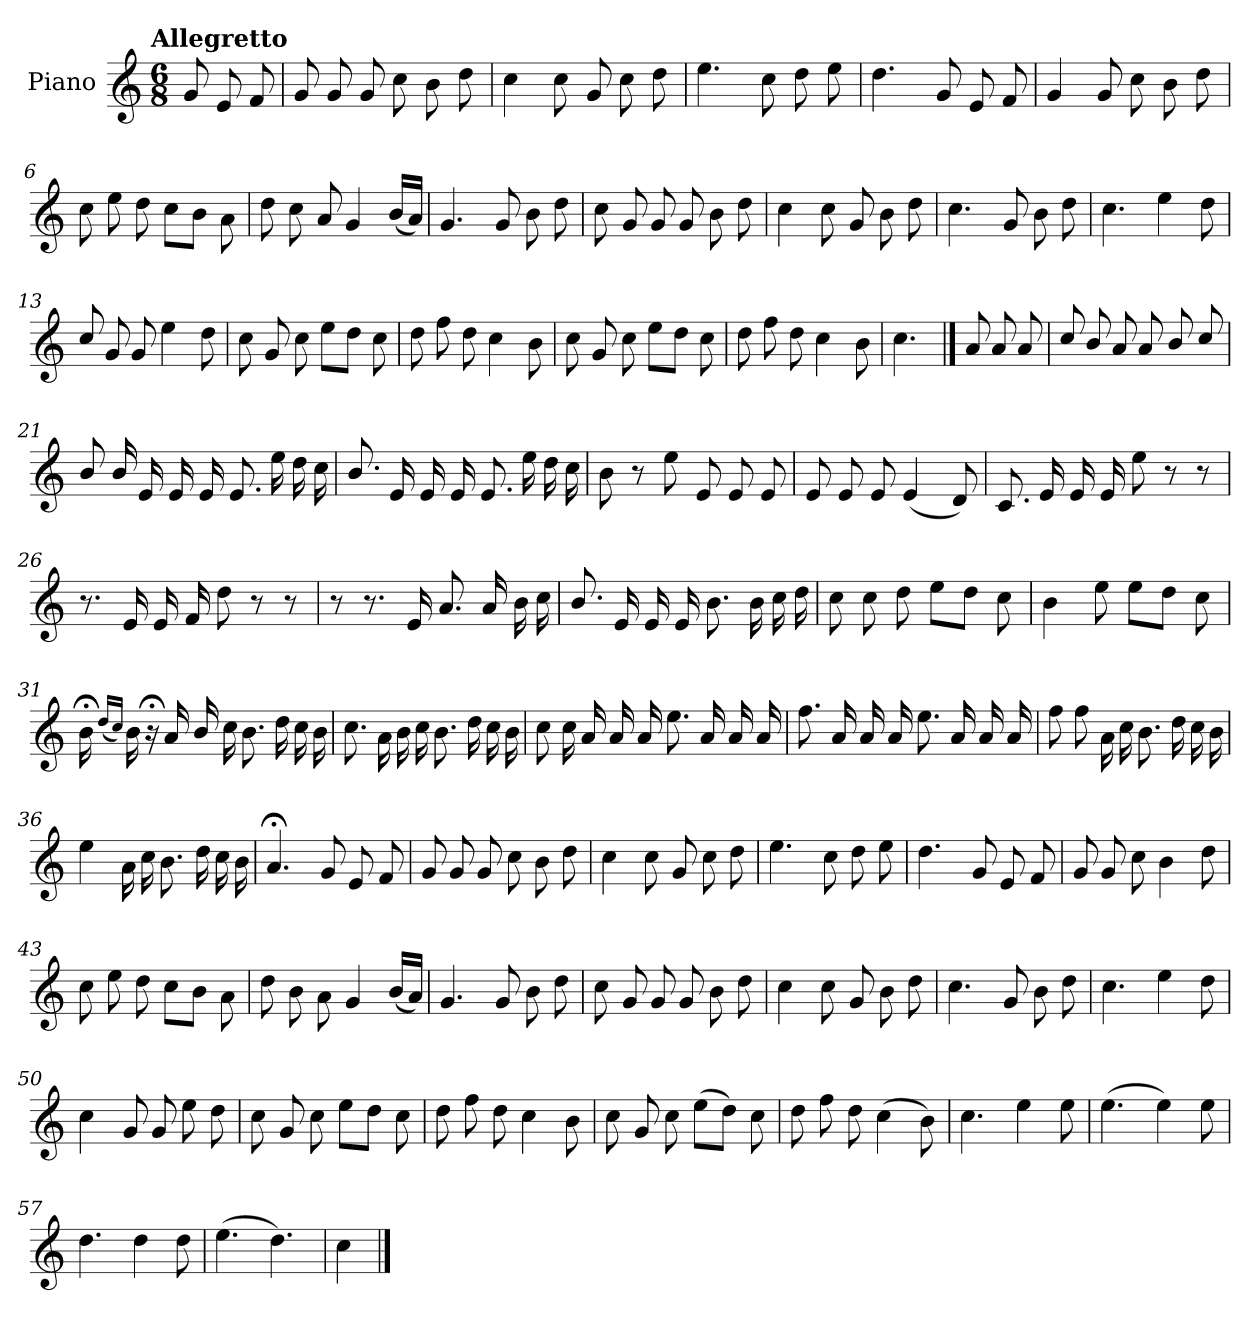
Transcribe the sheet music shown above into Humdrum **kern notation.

**kern
*part1
*staff1
*I"Piano
*I'Pno.
*clefG2
*k[]
!!LO:TX:omd:t=Allegretto
*M6/8
*MM116
=
8g/
8e/
8f/
=1
8g/
8g/
8g/
8cc\
8b\
8dd\
=2
4cc\
8cc\
8g/
8cc\
8dd\
=3
4.ee\
8cc\
8dd\
8ee\
!!LO:LB:g=z
=4
4.dd\
8g/
8e/
8f/
=5
4g/
8g/
8cc\
8b\
8dd\
=6
8cc\
8ee\
8dd\
8cc\L
8b\J
8a\
=7
8dd\
8cc\
8a/
4g/
(<16b/LL
16a/JJ)
!!LO:LB:g=z
=8
4.g/
8g/
8b\
8dd\
=9
8cc\
8g/
8g/
8g/
8b\
8dd\
=10
4cc\
8cc\
8g/
8b\
8dd\
=11
4.cc\
8g/
8b\
8dd\
=12
4.cc\
4ee\
8dd\
!!LO:LB:g=z
=13
8cc/
8g/
8g/
4ee\
8dd\
=14
8cc\
8g/
8cc\
8ee\L
8dd\J
8cc\
=15
8dd\
8ff\
8dd\
4cc\
8b\
=16
8cc\
8g/
8cc\
8ee\L
8dd\J
8cc\
!!LO:LB:g=z
=17
8dd\
8ff\
8dd\
4cc\
8b\
=18
4.cc\
==19
8a/
8a/
8a/
=20
8cc/
8b/
8a/
8a/
8b/
8cc/
=21
8b/
16b/
16e/
16e/
16e/
8.e/
16ee\
16dd\
16cc\
!!LO:LB:g=z
=22
8.b/
16e/
16e/
16e/
8.e/
16ee\
16dd\
16cc\
=23
8b\
8r
8ee\
8e/
8e/
8e/
=24
8e/
8e/
8e/
(<4e/
8d/)
=25
8.c/
16e/
16e/
16e/
8ee\
8r
8r
!!LO:LB:g=z
=26
8.r
16e/
16e/
16f/
8dd\
8r
8r
=27
8r
8.r
16e/
8.a/
16a/
16b\
16cc\
=28
8.b/
16e/
16e/
16e/
8.b\
16b\
16cc\
16dd\
!!LO:LB:g=z
=29
8cc\
8cc\
8dd\
8ee\L
8dd\J
8cc\
=30
4b\
8ee\
8ee\L
8dd\J
8cc\
=31
16b;<\
(<16qqdd/LL
16qqcc/JJ)
16b\
16r;<
16a/
16b/
16cc\
8.b\
16dd\
16cc\
16b\
!!LO:LB:g=z
=32
8.cc\
16a\
16b\
16cc\
8.b\
16dd\
16cc\
16b\
=33
8cc\
16cc\
16a/
16a/
16a/
8.ee\
16a/
16a/
16a/
=34
8.ff\
16a/
16a/
16a/
8.ee\
16a/
16a/
16a/
!!LO:LB:g=z
=35
8ff\
8ff\
16a\
16cc\
8.b\
16dd\
16cc\
16b\
=36
4ee\
16a\
16cc\
8.b\
16dd\
16cc\
16b\
=37
4.a;</
8g/
8e/
8f/
=38
8g/
8g/
8g/
8cc\
8b\
8dd\
!!LO:PB:g=z
=39
4cc\
8cc\
8g/
8cc\
8dd\
=40
4.ee\
8cc\
8dd\
8ee\
=41
4.dd\
8g/
8e/
8f/
=42
8g/
8g/
8cc\
4b\
8dd\
=43
8cc\
8ee\
8dd\
8cc\L
8b\J
8a\
!!LO:LB:g=z
=44
8dd\
8b\
8a\
4g/
(<16b/LL
16a/JJ)
=45
4.g/
8g/
8b\
8dd\
=46
8cc\
8g/
8g/
8g/
8b\
8dd\
=47
4cc\
8cc\
8g/
8b\
8dd\
=48
4.cc\
8g/
8b\
8dd\
!!LO:LB:g=z
=49
4.cc\
4ee\
8dd\
=50
4cc\
8g/
8g/
8ee\
8dd\
=51
8cc\
8g/
8cc\
8ee\L
8dd\J
8cc\
=52
8dd\
8ff\
8dd\
4cc\
8b\
=53
8cc\
8g/
8cc\
(>8ee\L
8dd\J)
8cc\
!!LO:LB:g=z
=54
8dd\
8ff\
8dd\
(>4cc\
8b\)
=55
4.cc\
4ee\
8ee\
=56
(>4.ee\
4ee\)
8ee\
=57
4.dd\
4dd\
8dd\
=58
(>4.ee\
4.dd\)
=59
4cc\
==
*-
